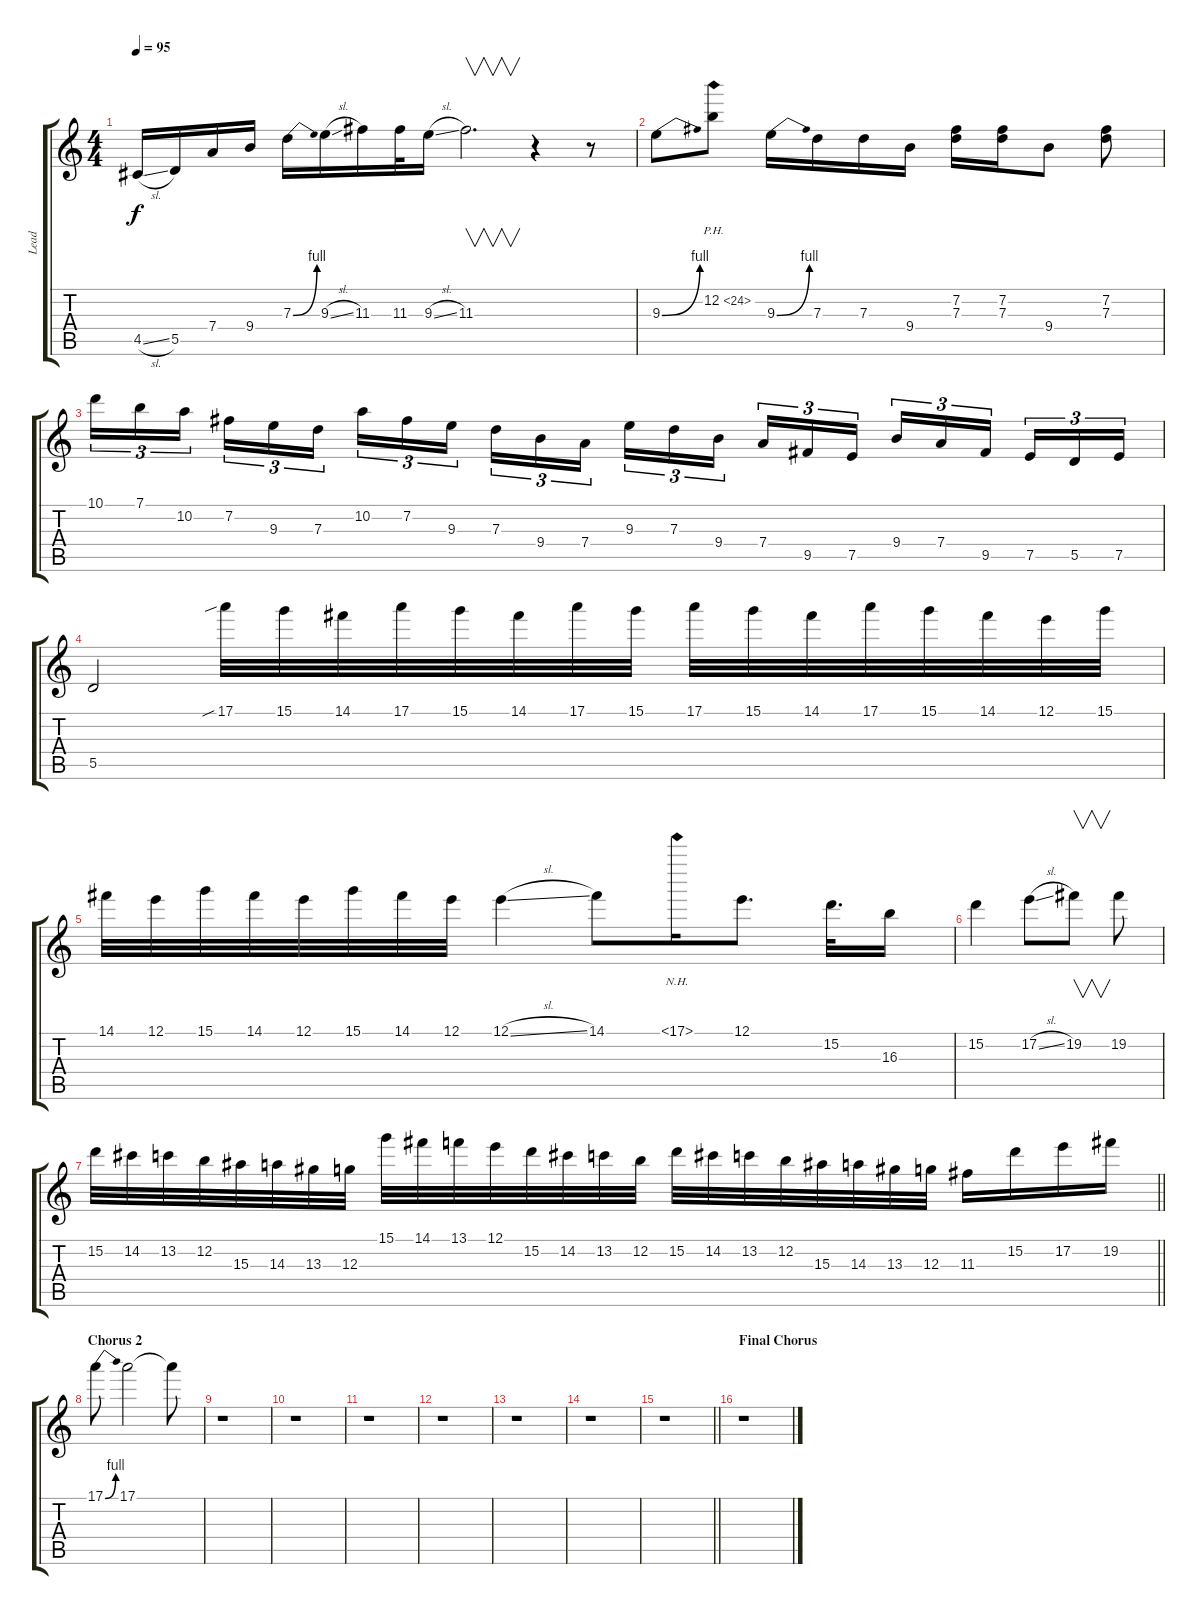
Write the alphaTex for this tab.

\track ("Lead" "Lead") {instrument overdrivenguitar}
\staff {score tabs}
\tuning (E4 B3 G3 D3 A2 E2) {hide}
\ts (4 4)
\tempo 95
\clef g2
\ks c
4.5{sl}.16{dy f volume 16} 5.5.16 7.4.16 9.4.16 7.3{be (bend 0 0 60 4)}.16 9.3{sl}.16 11.3.16 11.3.32 9.3{sl}.16 11.3.2{v d} r.4 r.8 |
9.3{be (bend 0 0 60 4)}.8 12.2{ph 12}.8 9.3{be (bend 0 0 60 4)}.16 7.3.16 7.3.16 9.4.16 (7.2 7.3).16 (7.2 7.3).16 9.4.8 (7.2 7.3).8 |
10.1.16{tu (3 2)} 7.1.16{tu (3 2)} 10.2.16{tu (3 2) beam splitsecondary} 7.2.16{tu (3 2)} 9.3.16{tu (3 2)} 7.3.16{tu (3 2)} 10.2.16{tu (3 2)} 7.2.16{tu (3 2)} 9.3.16{tu (3 2) beam splitsecondary} 7.3.16{tu (3 2)} 9.4.16{tu (3 2)} 7.4.16{tu (3 2)} 9.3.16{tu (3 2)} 7.3.16{tu (3 2)} 9.4.16{tu (3 2) beam splitsecondary} 7.4.16{tu (3 2)} 9.5.16{tu (3 2)} 7.5.16{tu (3 2)} 9.4.16{tu (3 2)} 7.4.16{tu (3 2)} 9.5.16{tu (3 2) beam splitsecondary} 7.5.16{tu (3 2)} 5.5.16{tu (3 2)} 7.5.16{tu (3 2)} |
5.5.2 17.1{sib}.32 15.1.32 14.1.32 17.1.32 15.1.32 14.1.32 17.1.32 15.1.32 17.1.32 15.1.32 14.1.32 17.1.32 15.1.32 14.1.32 12.1.32 15.1.32 |
14.1.32 12.1.32 15.1.32 14.1.32 12.1.32 15.1.32 14.1.32 12.1.32 12.1{sl}.4 14.1.8 17.1{nh}.16 12.1.8{d} 15.2.32{d} 16.3.16 |
15.2.4 17.2{sl}.8 19.2.8{v} 19.2.8 |
\barLineRight lightlight
15.2.32 14.2.32 13.2.32 12.2.32 15.3.32 14.3.32 13.3.32 12.3.32 15.1.32 14.1.32 13.1.32 12.1.32 15.2.32 14.2.32 13.2.32 12.2.32 15.2.32 14.2.32 13.2.32 12.2.32 15.3.32 14.3.32 13.3.32 12.3.32 11.3.16 15.2.16 17.2.16 19.2.16 |
\section ("" "Chorus 2")
17.1{be (bend 0 0 60 4)}.8 17.1.2 17.1{t}.8 |
r.1 |
r.1 |
r.1 |
r.1 |
r.1 |
r.1 |
\barLineRight lightlight
r.1 |
\section ("" "Final Chorus")
r.1
